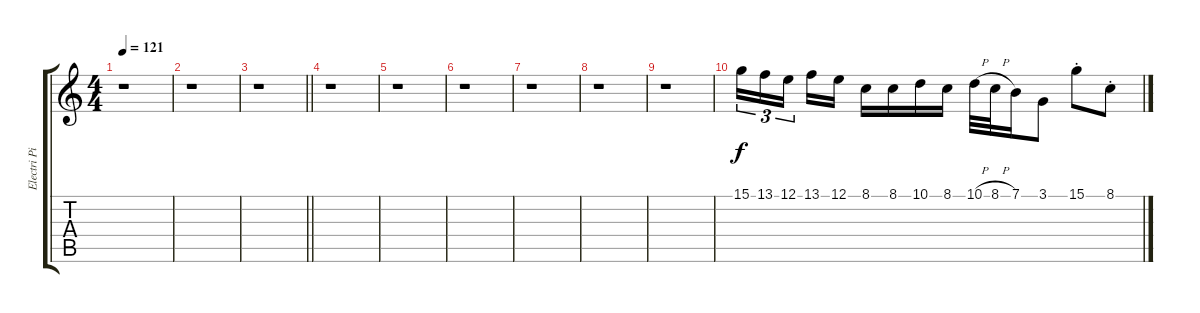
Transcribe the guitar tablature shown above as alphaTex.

\track ("Electri Piano 9" "Electri Pi") {instrument electricgrandpiano}
\staff {score tabs}
\tuning (E4 B3 G3 D3 A2 E2) {hide}
\ts (4 4)
\tempo 121
\clef g2
\ks c
r.1{dy f} |
r.1 |
\barLineRight lightlight
r.1 |
r.1 |
r.1 |
r.1 |
r.1 |
r.1 |
r.1 |
15.1.16{tu (3 2) volume 10} 13.1.16{tu (3 2)} 12.1.16{tu (3 2) beam splitsecondary} 13.1.16 12.1.16 8.1.16 8.1.16 10.1.16 8.1.16 10.1{h}.32 8.1{h}.32 7.1.16 3.1.8 15.1{st}.8 8.1{st}.8
